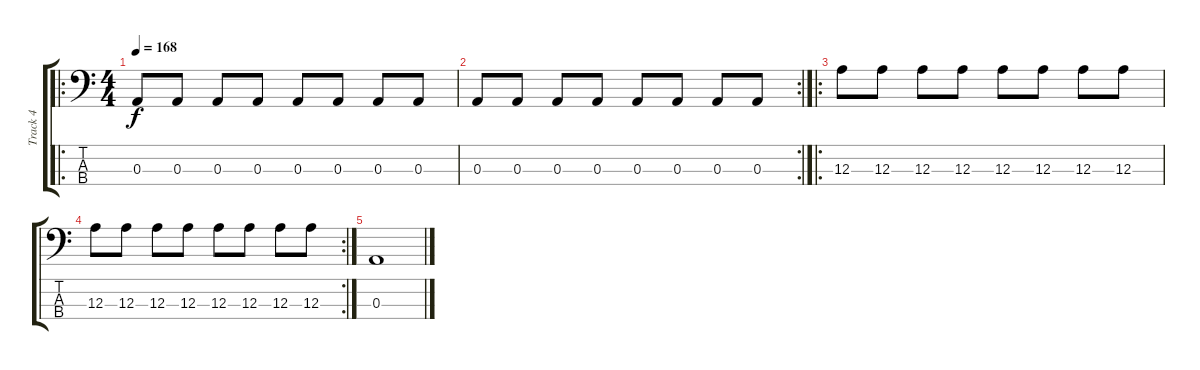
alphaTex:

\track ("Track 4" "Track 4") {instrument electricbasspick}
\staff {score tabs}
\tuning (G2 D2 A1 D1) {hide}
\ro
\ts (4 4)
\tempo 168
\clef f4
\ks c
0.3.8{dy f} 0.3.8 0.3.8 0.3.8 0.3.8 0.3.8 0.3.8 0.3.8 |
\rc 2
0.3.8 0.3.8 0.3.8 0.3.8 0.3.8 0.3.8 0.3.8 0.3.8 |
\ro
12.3.8 12.3.8 12.3.8 12.3.8 12.3.8 12.3.8 12.3.8 12.3.8 |
\rc 2
12.3.8 12.3.8 12.3.8 12.3.8 12.3.8 12.3.8 12.3.8 12.3.8 |
0.3.1
